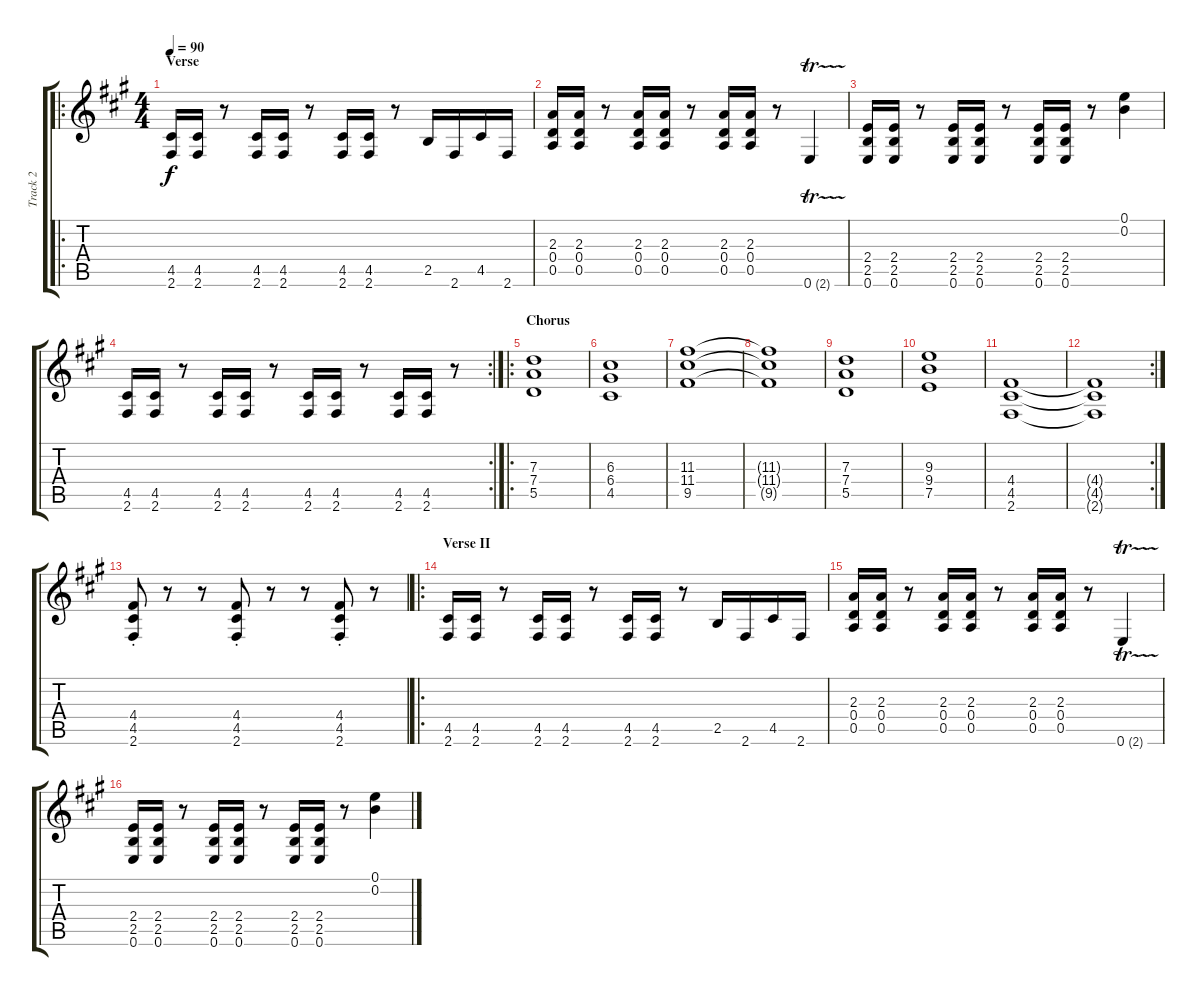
\track ("Track 2" "Track 2") {instrument distortionguitar}
\staff {score tabs}
\tuning (E4 B3 G3 D3 A2 E2) {hide}
\ro
\ts (4 4)
\section ("" "Verse")
\tempo 90
\clef g2
\ks f#minor
(4.5 2.6).16{dy f} (4.5 2.6).16 r.8 (4.5 2.6).16 (4.5 2.6).16 r.8 (4.5 2.6).16 (4.5 2.6).16 r.8 2.5.16 2.6.16 4.5.16 2.6.16 |
(2.3 0.4 0.5).16 (2.3 0.4 0.5).16 r.8 (2.3 0.4 0.5).16 (2.3 0.4 0.5).16 r.8 (2.3 0.4 0.5).16 (2.3 0.4 0.5).16 r.8 0.6{tr (2 32)}.4 |
(2.4 2.5 0.6).16 (2.4 2.5 0.6).16 r.8 (2.4 2.5 0.6).16 (2.4 2.5 0.6).16 r.8 (2.4 2.5 0.6).16 (2.4 2.5 0.6).16 r.8 (0.1 0.2).4 |
\rc 2
(4.5 2.6).16 (4.5 2.6).16 r.8 (4.5 2.6).16 (4.5 2.6).16 r.8 (4.5 2.6).16 (4.5 2.6).16 r.8 (4.5 2.6).16 (4.5 2.6).16 r.8 |
\ro
\section ("" "Chorus")
(7.3 7.4 5.5).1 |
(6.3 6.4 4.5).1 |
(11.3 11.4 9.5).1 |
(11.3{t} 11.4{t} 9.5{t}).1 |
(7.3 7.4 5.5).1 |
(9.3 9.4 7.5).1 |
(4.4 4.5 2.6).1 |
\rc 2
(4.4{t} 4.5{t} 2.6{t}).1 |
(4.4{st} 4.5{st} 2.6{st}).8 r.8 r.8 (4.4{st} 4.5{st} 2.6{st}).8 r.8 r.8 (4.4{st} 4.5{st} 2.6{st}).8 r.8 |
\ro
\section ("" "Verse II")
(4.5 2.6).16 (4.5 2.6).16 r.8 (4.5 2.6).16 (4.5 2.6).16 r.8 (4.5 2.6).16 (4.5 2.6).16 r.8 2.5.16 2.6.16 4.5.16 2.6.16 |
(2.3 0.4 0.5).16 (2.3 0.4 0.5).16 r.8 (2.3 0.4 0.5).16 (2.3 0.4 0.5).16 r.8 (2.3 0.4 0.5).16 (2.3 0.4 0.5).16 r.8 0.6{tr (2 32)}.4 |
(2.4 2.5 0.6).16 (2.4 2.5 0.6).16 r.8 (2.4 2.5 0.6).16 (2.4 2.5 0.6).16 r.8 (2.4 2.5 0.6).16 (2.4 2.5 0.6).16 r.8 (0.1 0.2).4
